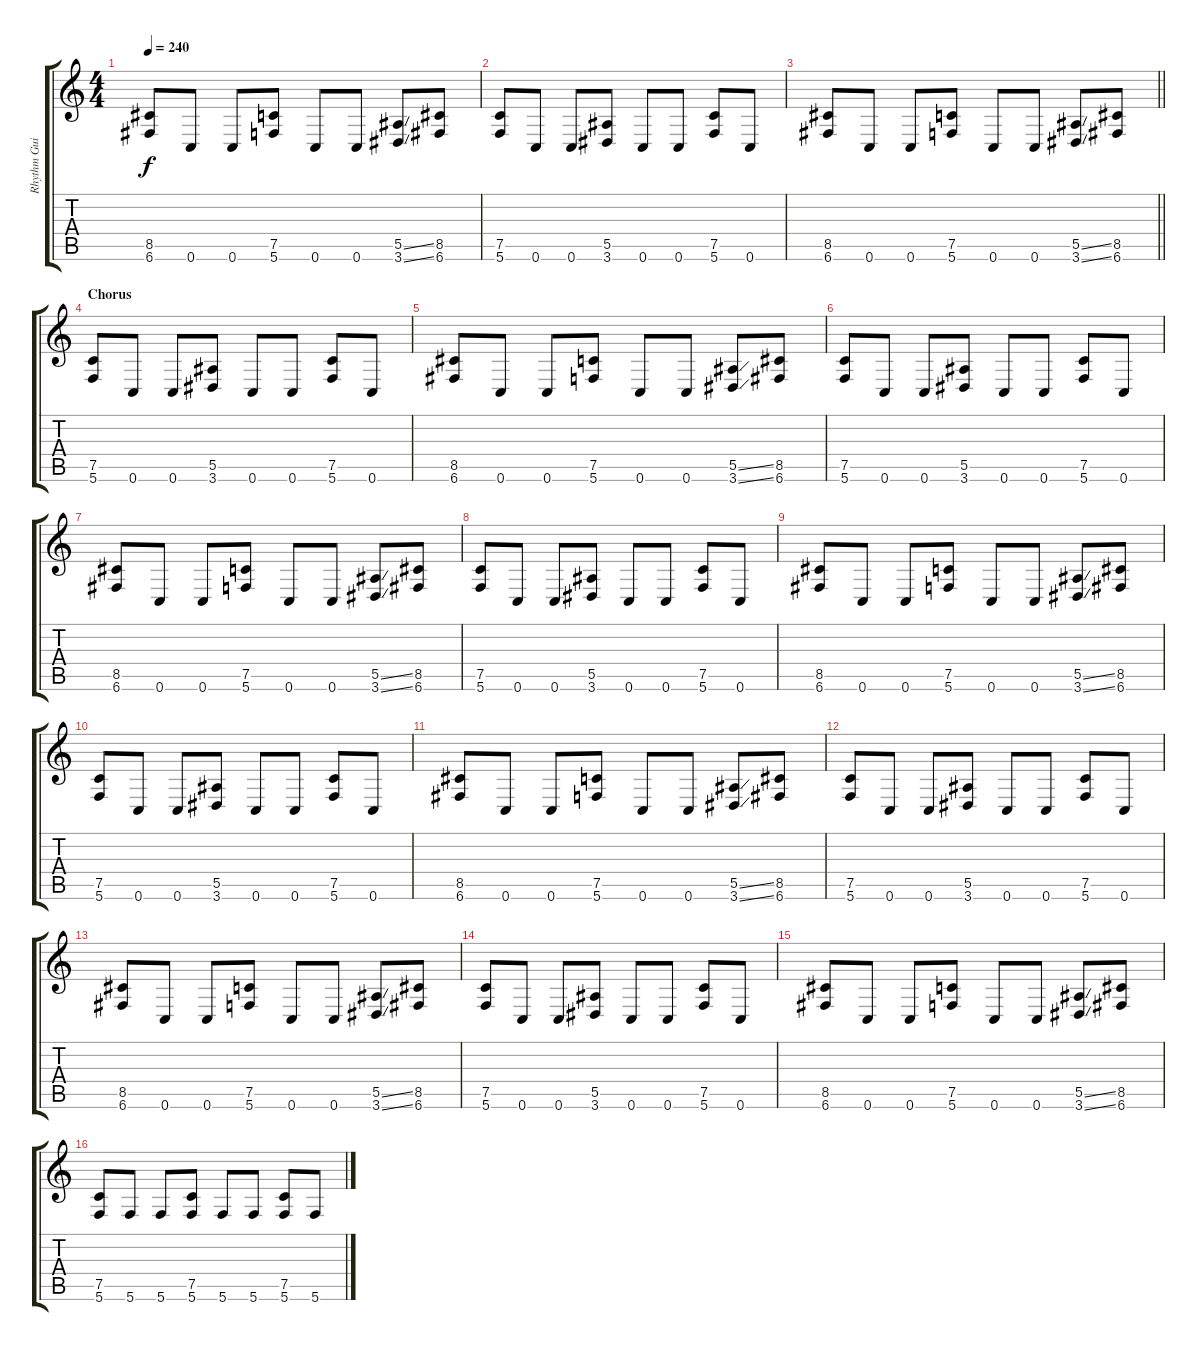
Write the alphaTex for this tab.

\track ("Rhythm Guitar" "Rhythm Gui") {instrument distortionguitar}
\staff {score tabs}
\tuning (C4 G3 Eb3 Bb2 F2 C2) {hide}
\ts (4 4)
\tempo 240
\clef g2
\ks c
(8.5 6.6).8{dy f} 0.6.8 0.6.8 (7.5 5.6).8 0.6.8 0.6.8 (5.5{ss} 3.6{ss}).8 (8.5 6.6).8 |
(7.5 5.6).8 0.6.8 0.6.8 (5.5 3.6).8 0.6.8 0.6.8 (7.5 5.6).8 0.6.8 |
\barLineRight lightlight
(8.5 6.6).8 0.6.8 0.6.8 (7.5 5.6).8 0.6.8 0.6.8 (5.5{ss} 3.6{ss}).8 (8.5 6.6).8 |
\section ("" "Chorus")
(7.5 5.6).8 0.6.8 0.6.8 (5.5 3.6).8 0.6.8 0.6.8 (7.5 5.6).8 0.6.8 |
(8.5 6.6).8 0.6.8 0.6.8 (7.5 5.6).8 0.6.8 0.6.8 (5.5{ss} 3.6{ss}).8 (8.5 6.6).8 |
(7.5 5.6).8 0.6.8 0.6.8 (5.5 3.6).8 0.6.8 0.6.8 (7.5 5.6).8 0.6.8 |
(8.5 6.6).8 0.6.8 0.6.8 (7.5 5.6).8 0.6.8 0.6.8 (5.5{ss} 3.6{ss}).8 (8.5 6.6).8 |
(7.5 5.6).8 0.6.8 0.6.8 (5.5 3.6).8 0.6.8 0.6.8 (7.5 5.6).8 0.6.8 |
(8.5 6.6).8 0.6.8 0.6.8 (7.5 5.6).8 0.6.8 0.6.8 (5.5{ss} 3.6{ss}).8 (8.5 6.6).8 |
(7.5 5.6).8 0.6.8 0.6.8 (5.5 3.6).8 0.6.8 0.6.8 (7.5 5.6).8 0.6.8 |
(8.5 6.6).8 0.6.8 0.6.8 (7.5 5.6).8 0.6.8 0.6.8 (5.5{ss} 3.6{ss}).8 (8.5 6.6).8 |
(7.5 5.6).8 0.6.8 0.6.8 (5.5 3.6).8 0.6.8 0.6.8 (7.5 5.6).8 0.6.8 |
(8.5 6.6).8 0.6.8 0.6.8 (7.5 5.6).8 0.6.8 0.6.8 (5.5{ss} 3.6{ss}).8 (8.5 6.6).8 |
(7.5 5.6).8 0.6.8 0.6.8 (5.5 3.6).8 0.6.8 0.6.8 (7.5 5.6).8 0.6.8 |
(8.5 6.6).8 0.6.8 0.6.8 (7.5 5.6).8 0.6.8 0.6.8 (5.5{ss} 3.6{ss}).8 (8.5 6.6).8 |
(7.5 5.6).8 5.6.8 5.6.8 (7.5 5.6).8 5.6.8 5.6.8 (7.5 5.6).8 5.6.8
